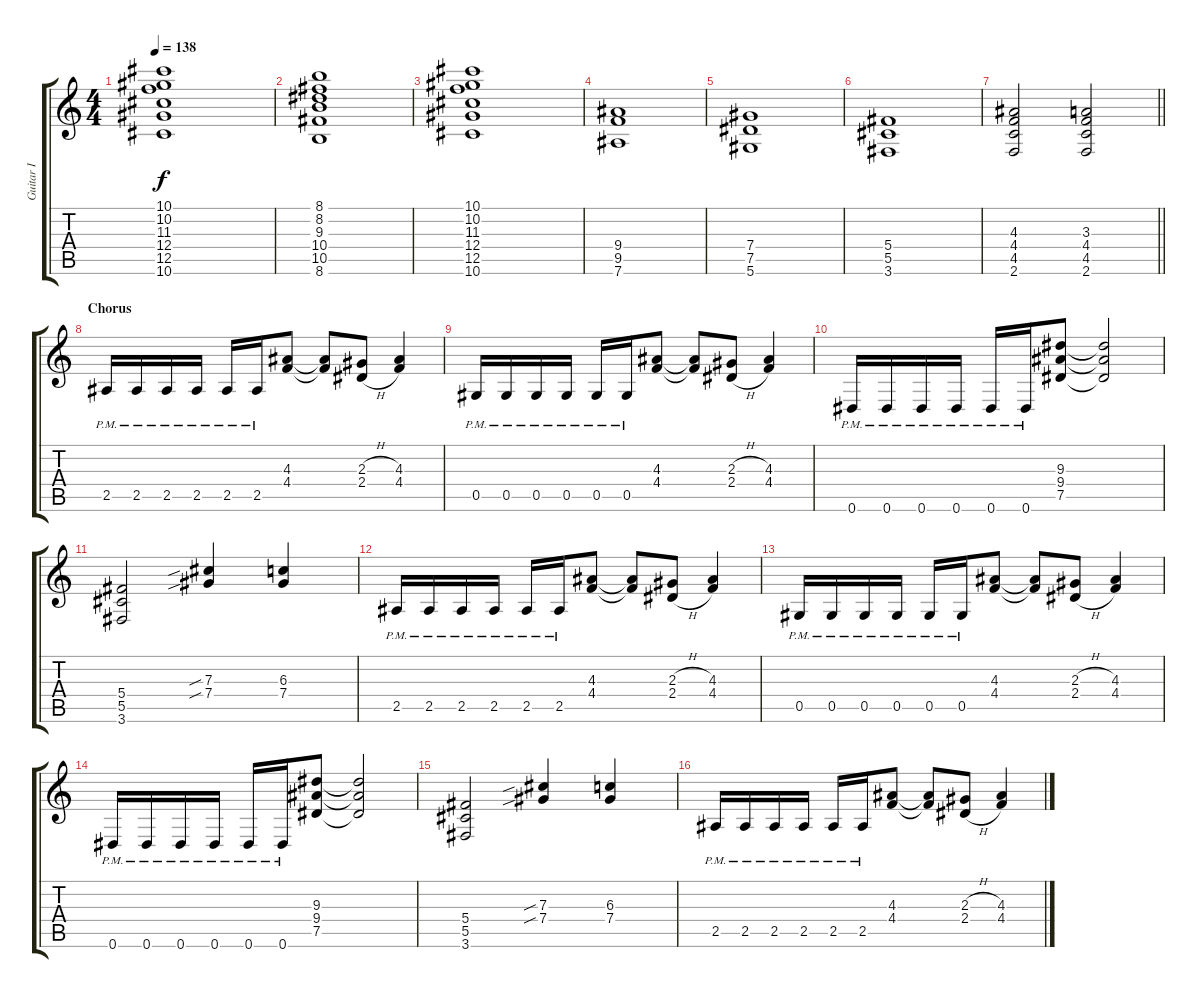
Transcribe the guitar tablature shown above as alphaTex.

\track ("Guitar I" "Guitar I") {instrument distortionguitar}
\staff {score tabs}
\tuning (Eb4 Bb3 Gb3 Db3 Ab2 Eb2) {hide}
\ts (4 4)
\tempo 138
\clef g2
\ks c
(10.1 10.2 11.3 12.4 12.5 10.6).1{dy f} |
(8.1 8.2 9.3 10.4 10.5 8.6).1 |
(10.1 10.2 11.3 12.4 12.5 10.6).1 |
(9.4 9.5 7.6).1 |
(7.4 7.5 5.6).1 |
(5.4 5.5 3.6).1 |
\barLineRight lightlight
(4.3 4.4 4.5 2.6).2 (3.3 4.4 4.5 2.6).2 |
\section ("" "Chorus")
2.5{pm}.16 2.5{pm}.16 2.5{pm}.16 2.5{pm}.16 2.5{pm}.16 2.5{pm}.16 (4.3 4.4).8 (4.3{t} 4.4{t}).8 (2.3{h} 2.4{h}).8 (4.3 4.4).4 |
0.5{pm}.16 0.5{pm}.16 0.5{pm}.16 0.5{pm}.16 0.5{pm}.16 0.5{pm}.16 (4.3 4.4).8 (4.3{t} 4.4{t}).8 (2.3{h} 2.4{h}).8 (4.3 4.4).4 |
0.6{pm}.16 0.6{pm}.16 0.6{pm}.16 0.6{pm}.16 0.6{pm}.16 0.6{pm}.16 (9.3 9.4 7.5).8 (9.3{t} 9.4{t} 7.5{t}).2 |
(5.4 5.5 3.6).2 (7.3{sib} 7.4{sib}).4 (6.3 7.4).4 |
2.5{pm}.16 2.5{pm}.16 2.5{pm}.16 2.5{pm}.16 2.5{pm}.16 2.5{pm}.16 (4.3 4.4).8 (4.3{t} 4.4{t}).8 (2.3{h} 2.4{h}).8 (4.3 4.4).4 |
0.5{pm}.16 0.5{pm}.16 0.5{pm}.16 0.5{pm}.16 0.5{pm}.16 0.5{pm}.16 (4.3 4.4).8 (4.3{t} 4.4{t}).8 (2.3{h} 2.4{h}).8 (4.3 4.4).4 |
0.6{pm}.16 0.6{pm}.16 0.6{pm}.16 0.6{pm}.16 0.6{pm}.16 0.6{pm}.16 (9.3 9.4 7.5).8 (9.3{t} 9.4{t} 7.5{t}).2 |
(5.4 5.5 3.6).2 (7.3{sib} 7.4{sib}).4 (6.3 7.4).4 |
2.5{pm}.16 2.5{pm}.16 2.5{pm}.16 2.5{pm}.16 2.5{pm}.16 2.5{pm}.16 (4.3 4.4).8 (4.3{t} 4.4{t}).8 (2.3{h} 2.4{h}).8 (4.3 4.4).4
